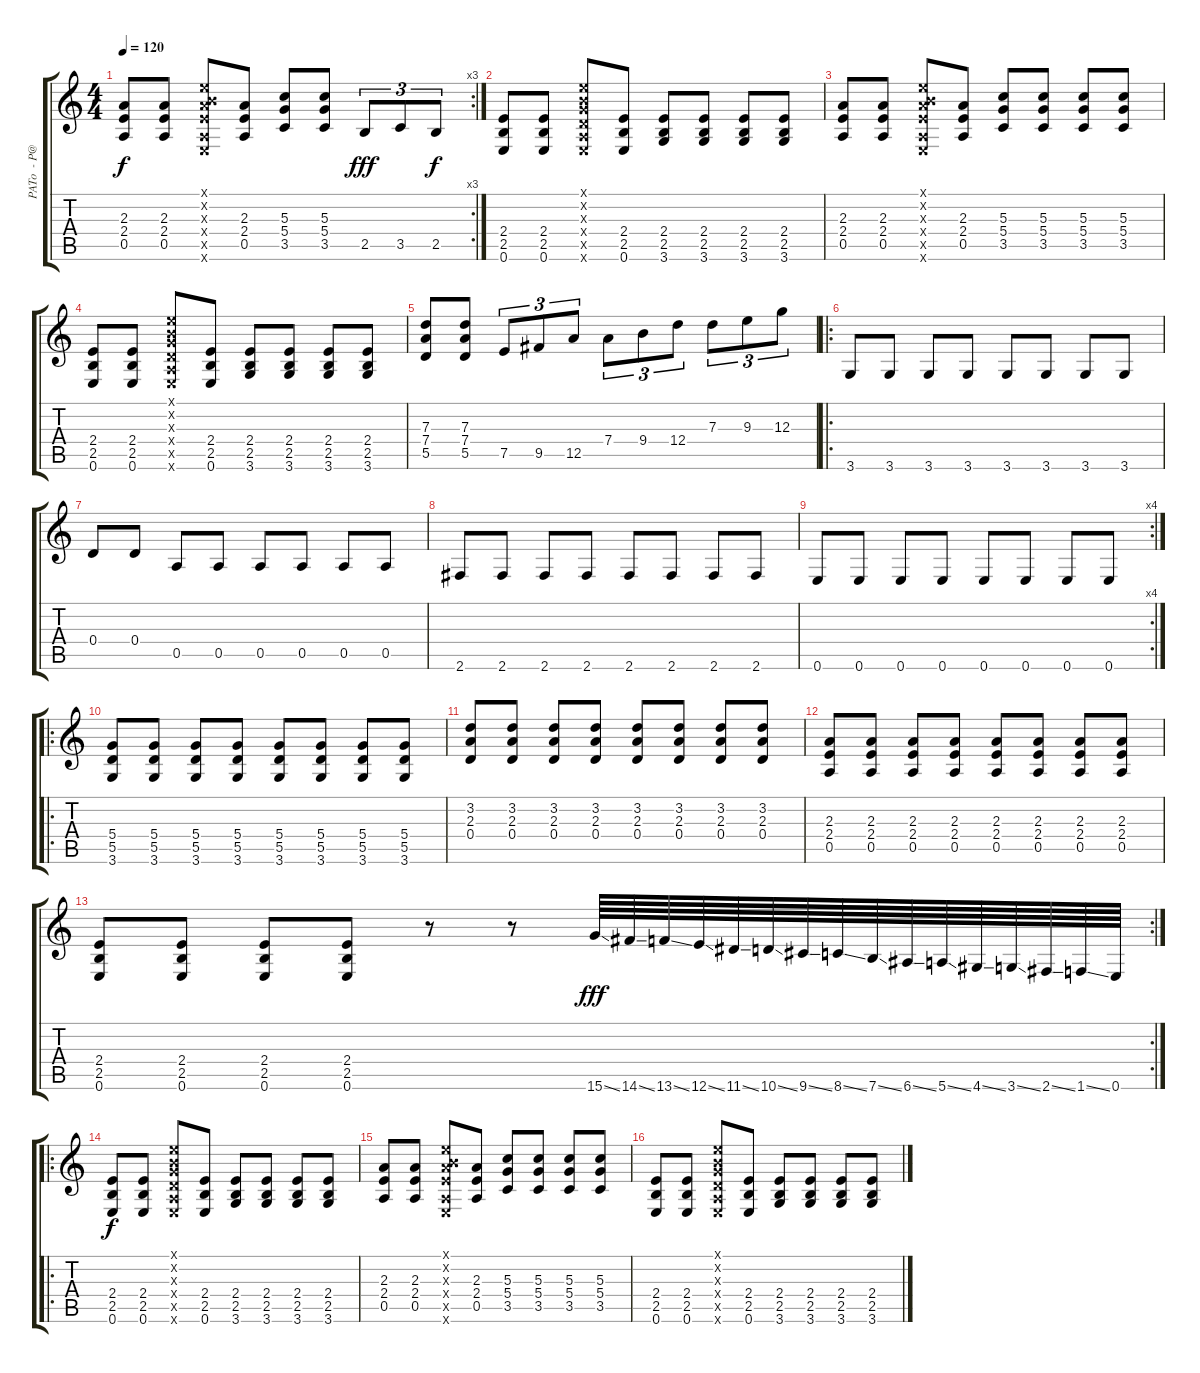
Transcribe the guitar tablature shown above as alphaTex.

\track ("PATo  - P@t" "PATo  - P@") {instrument electricguitarclean}
\staff {score tabs}
\tuning (E4 B3 G3 D3 A2 E2) {hide}
\rc 3
\ts (4 4)
\tempo 120
\clef g2
\ks c
(2.3 2.4 0.5).8{dy f} (2.3 2.4 0.5).8 (0.1{x} 0.2{x} 2.3{x} 2.4{x} 0.5{x} 0.6{x}).8 (2.3 2.4 0.5).8 (5.3 5.4 3.5).8 (5.3 5.4 3.5).8 2.5.8{tu (3 2) dy fff} 3.5.8{tu (3 2)} 2.5.8{tu (3 2) dy f} |
(2.4 2.5 0.6).8 (2.4 2.5 0.6).8 (0.1{x} 0.2{x} 0.3{x} 0.4{x} 0.5{x} 0.6{x}).8 (2.4 2.5 0.6).8 (2.4 2.5 3.6).8 (2.4 2.5 3.6).8 (2.4 2.5 3.6).8 (2.4 2.5 3.6).8 |
(2.3 2.4 0.5).8 (2.3 2.4 0.5).8 (0.1{x} 0.2{x} 2.3{x} 2.4{x} 0.5{x} 0.6{x}).8 (2.3 2.4 0.5).8 (5.3 5.4 3.5).8 (5.3 5.4 3.5).8 (5.3 5.4 3.5).8 (5.3 5.4 3.5).8 |
(2.4 2.5 0.6).8 (2.4 2.5 0.6).8 (0.1{x} 0.2{x} 0.3{x} 0.4{x} 0.5{x} 0.6{x}).8 (2.4 2.5 0.6).8 (2.4 2.5 3.6).8 (2.4 2.5 3.6).8 (2.4 2.5 3.6).8 (2.4 2.5 3.6).8 |
(7.3 7.4 5.5).8 (7.3 7.4 5.5).8 7.5.8{tu (3 2)} 9.5.8{tu (3 2)} 12.5.8{tu (3 2)} 7.4.8{tu (3 2)} 9.4.8{tu (3 2)} 12.4.8{tu (3 2)} 7.3.8{tu (3 2)} 9.3.8{tu (3 2)} 12.3.8{tu (3 2)} |
\ro
3.6.8{volume 12} 3.6.8 3.6.8 3.6.8 3.6.8 3.6.8 3.6.8 3.6.8 |
0.4.8 0.4.8 0.5.8 0.5.8 0.5.8 0.5.8 0.5.8 0.5.8 |
2.6.8 2.6.8 2.6.8 2.6.8 2.6.8 2.6.8 2.6.8 2.6.8 |
\rc 4
0.6.8 0.6.8 0.6.8 0.6.8 0.6.8 0.6.8 0.6.8 0.6.8 |
\ro
(5.4 5.5 3.6).8 (5.4 5.5 3.6).8 (5.4 5.5 3.6).8 (5.4 5.5 3.6).8 (5.4 5.5 3.6).8 (5.4 5.5 3.6).8 (5.4 5.5 3.6).8 (5.4 5.5 3.6).8 |
(3.2 2.3 0.4).8 (3.2 2.3 0.4).8 (3.2 2.3 0.4).8 (3.2 2.3 0.4).8 (3.2 2.3 0.4).8 (3.2 2.3 0.4).8 (3.2 2.3 0.4).8 (3.2 2.3 0.4).8 |
(2.3 2.4 0.5).8 (2.3 2.4 0.5).8 (2.3 2.4 0.5).8 (2.3 2.4 0.5).8 (2.3 2.4 0.5).8 (2.3 2.4 0.5).8 (2.3 2.4 0.5).8 (2.3 2.4 0.5).8 |
\rc 2
(2.4 2.5 0.6).8 (2.4 2.5 0.6).8 (2.4 2.5 0.6).8 (2.4 2.5 0.6).8 r.8 r.8 15.6{ss}.64{dy fff instrument distortionguitar} 14.6{ss}.64 13.6{ss}.64 12.6{ss}.64 11.6{ss}.64 10.6{ss}.64 9.6{ss}.64 8.6{ss}.64 7.6{ss}.64 6.6{ss}.64 5.6{ss}.64 4.6{ss}.64 3.6{ss}.64 2.6{ss}.64 1.6{ss}.64 0.6.64{instrument electricguitarclean} |
\ro
(2.4 2.5 0.6).8{dy f} (2.4 2.5 0.6).8 (0.1{x} 0.2{x} 0.3{x} 0.4{x} 0.5{x} 0.6{x}).8 (2.4 2.5 0.6).8 (2.4 2.5 3.6).8 (2.4 2.5 3.6).8 (2.4 2.5 3.6).8 (2.4 2.5 3.6).8 |
(2.3 2.4 0.5).8 (2.3 2.4 0.5).8 (0.1{x} 0.2{x} 2.3{x} 2.4{x} 0.5{x} 0.6{x}).8 (2.3 2.4 0.5).8 (5.3 5.4 3.5).8 (5.3 5.4 3.5).8 (5.3 5.4 3.5).8 (5.3 5.4 3.5).8 |
(2.4 2.5 0.6).8 (2.4 2.5 0.6).8 (0.1{x} 0.2{x} 0.3{x} 0.4{x} 0.5{x} 0.6{x}).8 (2.4 2.5 0.6).8 (2.4 2.5 3.6).8 (2.4 2.5 3.6).8 (2.4 2.5 3.6).8 (2.4 2.5 3.6).8
